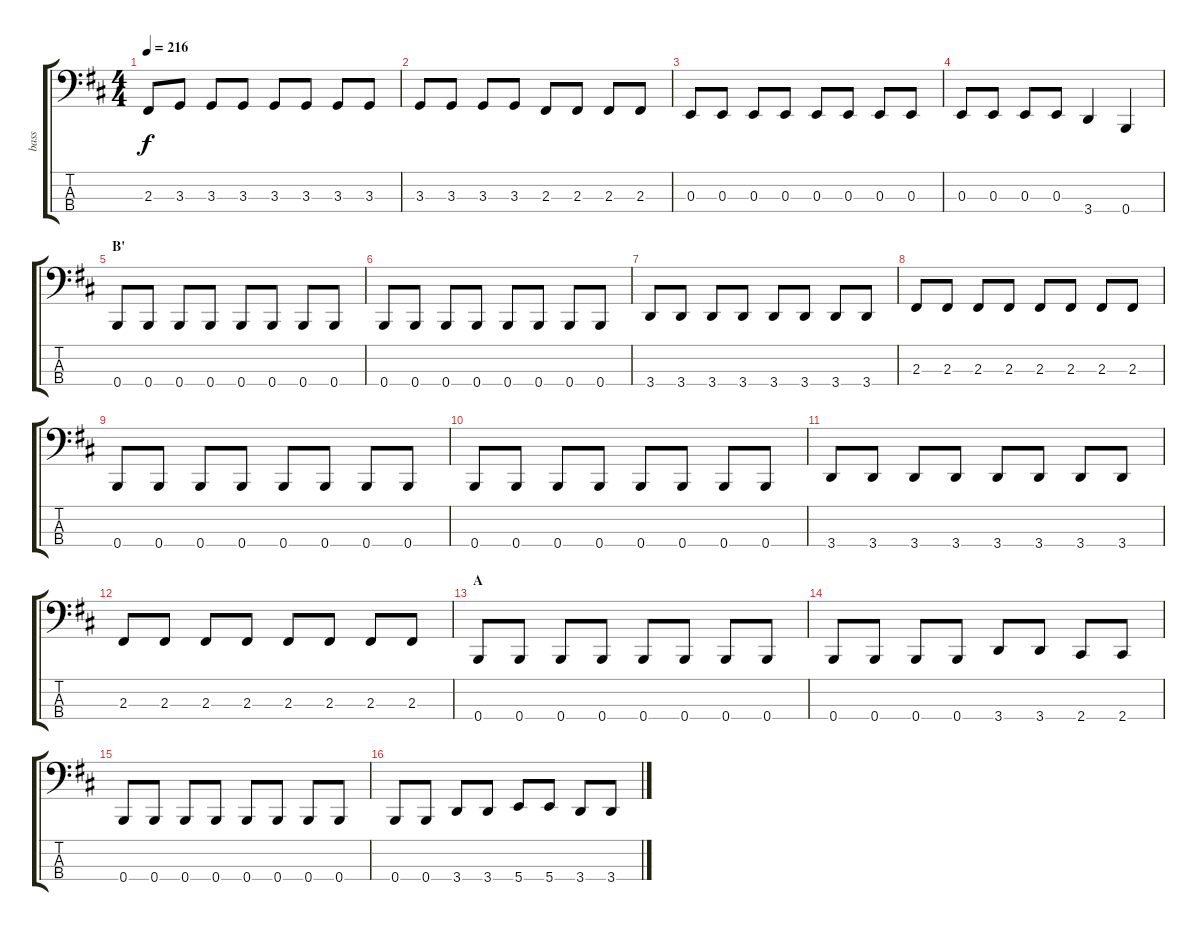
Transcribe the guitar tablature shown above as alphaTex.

\track ("bass" "bass") {instrument electricbassfinger}
\staff {score tabs}
\tuning (D2 A1 E1 B0) {hide}
\ts (4 4)
\tempo 216
\clef f4
\ks d
2.3.8{dy f} 3.3.8 3.3.8 3.3.8 3.3.8 3.3.8 3.3.8 3.3.8 |
3.3.8 3.3.8 3.3.8 3.3.8 2.3.8 2.3.8 2.3.8 2.3.8 |
0.3.8 0.3.8 0.3.8 0.3.8 0.3.8 0.3.8 0.3.8 0.3.8 |
0.3.8 0.3.8 0.3.8 0.3.8 3.4.4 0.4.4 |
\section ("" "B'")
0.4.8 0.4.8 0.4.8 0.4.8 0.4.8 0.4.8 0.4.8 0.4.8 |
0.4.8 0.4.8 0.4.8 0.4.8 0.4.8 0.4.8 0.4.8 0.4.8 |
3.4.8 3.4.8 3.4.8 3.4.8 3.4.8 3.4.8 3.4.8 3.4.8 |
2.3.8 2.3.8 2.3.8 2.3.8 2.3.8 2.3.8 2.3.8 2.3.8 |
0.4.8 0.4.8 0.4.8 0.4.8 0.4.8 0.4.8 0.4.8 0.4.8 |
0.4.8 0.4.8 0.4.8 0.4.8 0.4.8 0.4.8 0.4.8 0.4.8 |
3.4.8 3.4.8 3.4.8 3.4.8 3.4.8 3.4.8 3.4.8 3.4.8 |
2.3.8 2.3.8 2.3.8 2.3.8 2.3.8 2.3.8 2.3.8 2.3.8 |
\section ("" "A")
0.4.8 0.4.8 0.4.8 0.4.8 0.4.8 0.4.8 0.4.8 0.4.8 |
0.4.8 0.4.8 0.4.8 0.4.8 3.4.8 3.4.8 2.4.8 2.4.8 |
0.4.8 0.4.8 0.4.8 0.4.8 0.4.8 0.4.8 0.4.8 0.4.8 |
0.4.8 0.4.8 3.4.8 3.4.8 5.4.8 5.4.8 3.4.8 3.4.8
